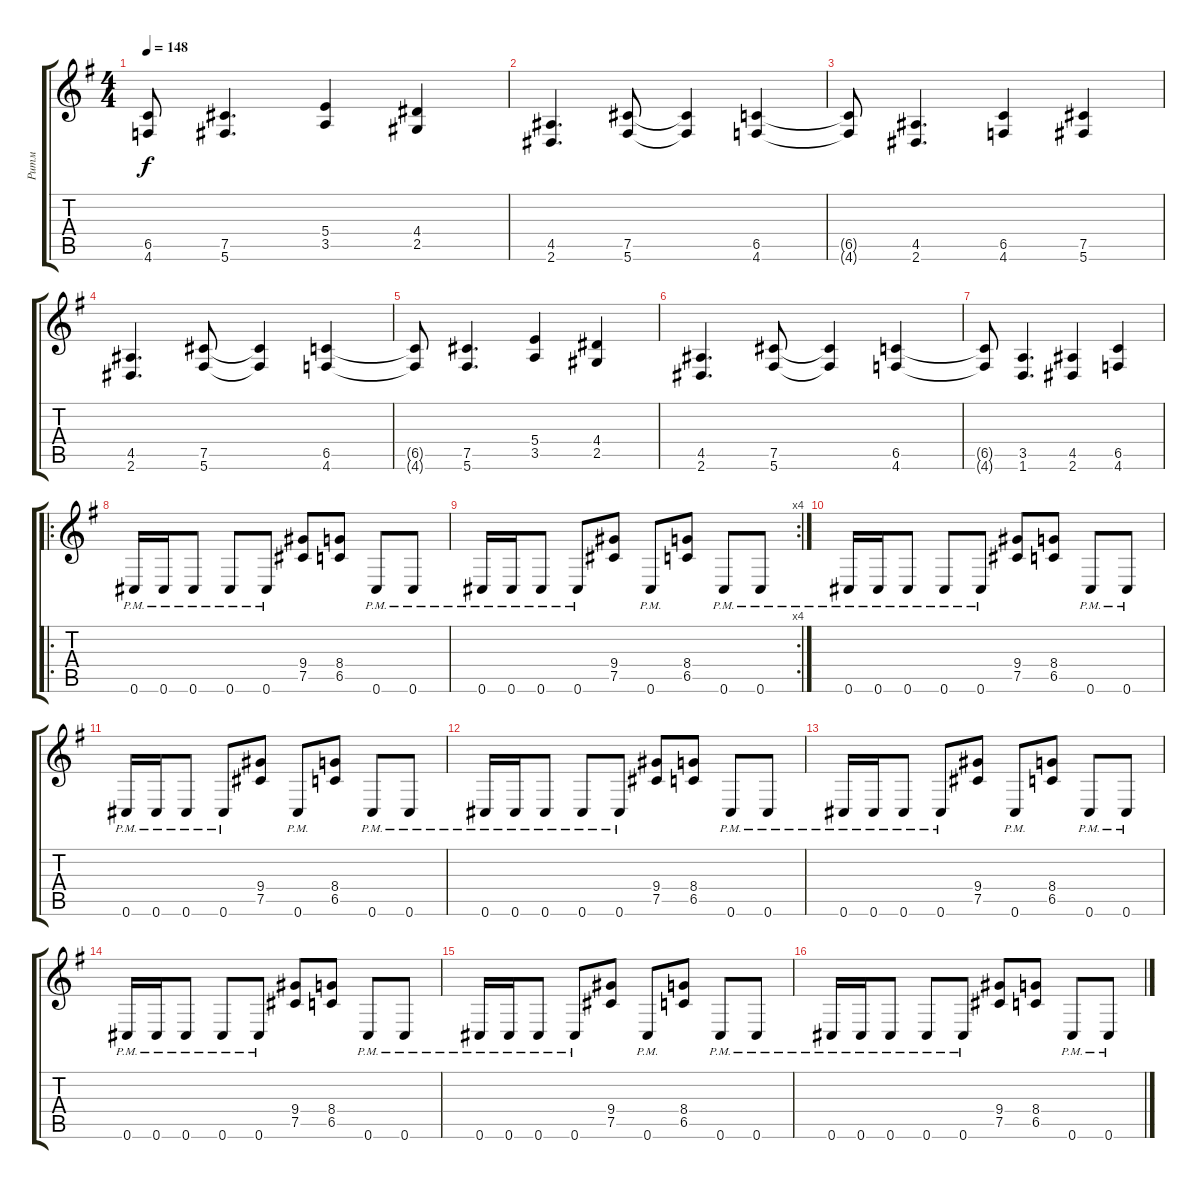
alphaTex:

\track ("Ритм" "Ритм") {instrument distortionguitar}
\staff {score tabs}
\tuning (Db4 Ab3 E3 B2 Gb2 Db2) {hide}
\ts (4 4)
\tempo 148
\clef g2
\ks g
(6.5{t} 4.6{t}).8{dy f} (7.5 5.6).4{d} (5.4 3.5).4 (4.4 2.5).4 |
(4.5 2.6).4{d} (7.5 5.6).8 (7.5{t} 5.6{t}).4 (6.5 4.6).4 |
(6.5{t} 4.6{t}).8 (4.5 2.6).4{d} (6.5 4.6).4 (7.5 5.6).4 |
(4.5 2.6).4{d} (7.5 5.6).8 (7.5{t} 5.6{t}).4 (6.5 4.6).4 |
(6.5{t} 4.6{t}).8 (7.5 5.6).4{d} (5.4 3.5).4 (4.4 2.5).4 |
(4.5 2.6).4{d} (7.5 5.6).8 (7.5{t} 5.6{t}).4 (6.5 4.6).4 |
(6.5{t} 4.6{t}).8 (3.5 1.6).4{d} (4.5 2.6).4 (6.5 4.6).4 |
\ro
0.6{pm}.16 0.6{pm}.16 0.6{pm}.8 0.6{pm}.8 0.6{pm}.8 (9.4 7.5).8 (8.4 6.5).8 0.6{pm}.8 0.6{pm}.8 |
\rc 4
0.6{pm}.16 0.6{pm}.16 0.6{pm}.8 0.6{pm}.8 (9.4 7.5).8 0.6{pm}.8 (8.4 6.5).8 0.6{pm}.8 0.6{pm}.8 |
0.6{pm}.16 0.6{pm}.16 0.6{pm}.8 0.6{pm}.8 0.6{pm}.8 (9.4 7.5).8 (8.4 6.5).8 0.6{pm}.8 0.6{pm}.8 |
0.6{pm}.16 0.6{pm}.16 0.6{pm}.8 0.6{pm}.8 (9.4 7.5).8 0.6{pm}.8 (8.4 6.5).8 0.6{pm}.8 0.6{pm}.8 |
0.6{pm}.16 0.6{pm}.16 0.6{pm}.8 0.6{pm}.8 0.6{pm}.8 (9.4 7.5).8 (8.4 6.5).8 0.6{pm}.8 0.6{pm}.8 |
0.6{pm}.16 0.6{pm}.16 0.6{pm}.8 0.6{pm}.8 (9.4 7.5).8 0.6{pm}.8 (8.4 6.5).8 0.6{pm}.8 0.6{pm}.8 |
0.6{pm}.16 0.6{pm}.16 0.6{pm}.8 0.6{pm}.8 0.6{pm}.8 (9.4 7.5).8 (8.4 6.5).8 0.6{pm}.8 0.6{pm}.8 |
0.6{pm}.16 0.6{pm}.16 0.6{pm}.8 0.6{pm}.8 (9.4 7.5).8 0.6{pm}.8 (8.4 6.5).8 0.6{pm}.8 0.6{pm}.8 |
0.6{pm}.16 0.6{pm}.16 0.6{pm}.8 0.6{pm}.8 0.6{pm}.8 (9.4 7.5).8 (8.4 6.5).8 0.6{pm}.8 0.6{pm}.8
